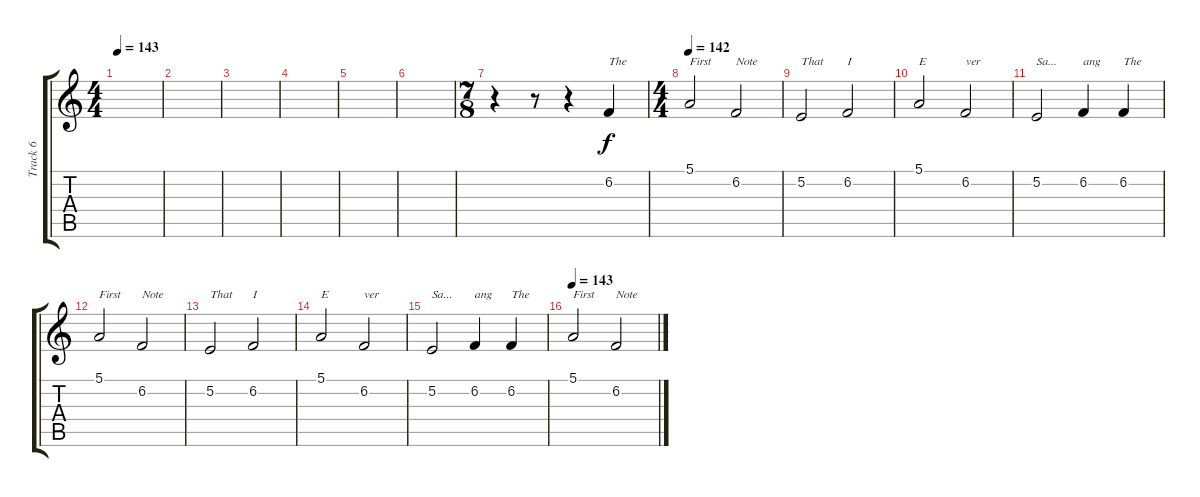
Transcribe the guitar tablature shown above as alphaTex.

\track ("Track 6" "Track 6") {instrument voiceoohs}
\staff {score tabs}
\tuning (E4 B3 G3 D3 A2 D2) {hide}
\ts (4 4)
\tempo 143
\clef g2
\ks c
|
|
|
|
|
|
\ts (7 8)
r.4{instrument voiceoohs} r.8 r.4 6.2.4{txt "The" dy f} |
\ts (4 4)
\tempo 142
5.1.2{txt "First"} 6.2.2{txt "Note"} |
5.2.2{txt "That"} 6.2.2{txt "I"} |
5.1.2{txt "E"} 6.2.2{txt "ver"} |
5.2.2{txt "Sa..."} 6.2.4{txt "ang"} 6.2.4{txt "The"} |
5.1.2{txt "First"} 6.2.2{txt "Note"} |
5.2.2{txt "That"} 6.2.2{txt "I"} |
5.1.2{txt "E"} 6.2.2{txt "ver"} |
5.2.2{txt "Sa..."} 6.2.4{txt "ang"} 6.2.4{txt "The"} |
\tempo 142
\tempo 143
5.1.2{txt "First"} 6.2.2{txt "Note"}
